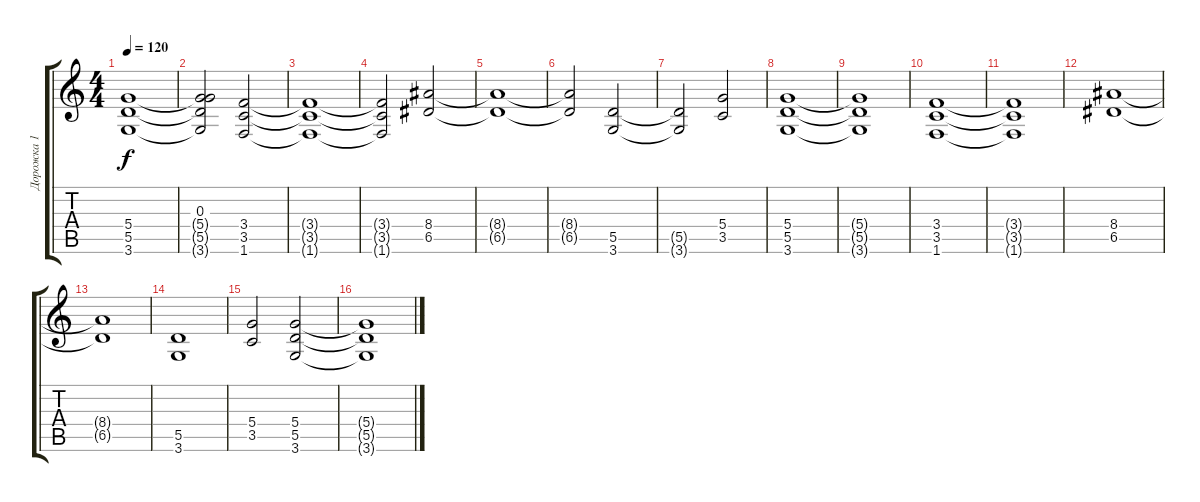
\track ("Дорожка 1" "Дорожка 1") {instrument overdrivenguitar}
\staff {score tabs}
\tuning (E4 B3 G3 D3 A2 E2) {hide}
\ts (4 4)
\tempo 120
\clef g2
\ks c
(5.4{t} 5.5{t} 3.6{t}).1{dy f} |
(0.3 5.4{t} 5.5{t} 3.6{t}).2 (3.4 3.5 1.6).2 |
(3.4{t} 3.5{t} 1.6{t}).1 |
(3.4{t} 3.5{t} 1.6{t}).2 (8.4 6.5).2 |
(8.4{t} 6.5{t}).1 |
(8.4{t} 6.5{t}).2 (5.5 3.6).2 |
(5.5{t} 3.6{t}).2 (5.4 3.5).2 |
(5.4 5.5 3.6).1 |
(5.4{t} 5.5{t} 3.6{t}).1 |
(3.4 3.5 1.6).1 |
(3.4{t} 3.5{t} 1.6{t}).1 |
(8.4 6.5).1 |
(8.4{t} 6.5{t}).1 |
(5.5 3.6).1 |
(5.4 3.5).2 (5.4 5.5 3.6).2 |
(5.4{t} 5.5{t} 3.6{t}).1
